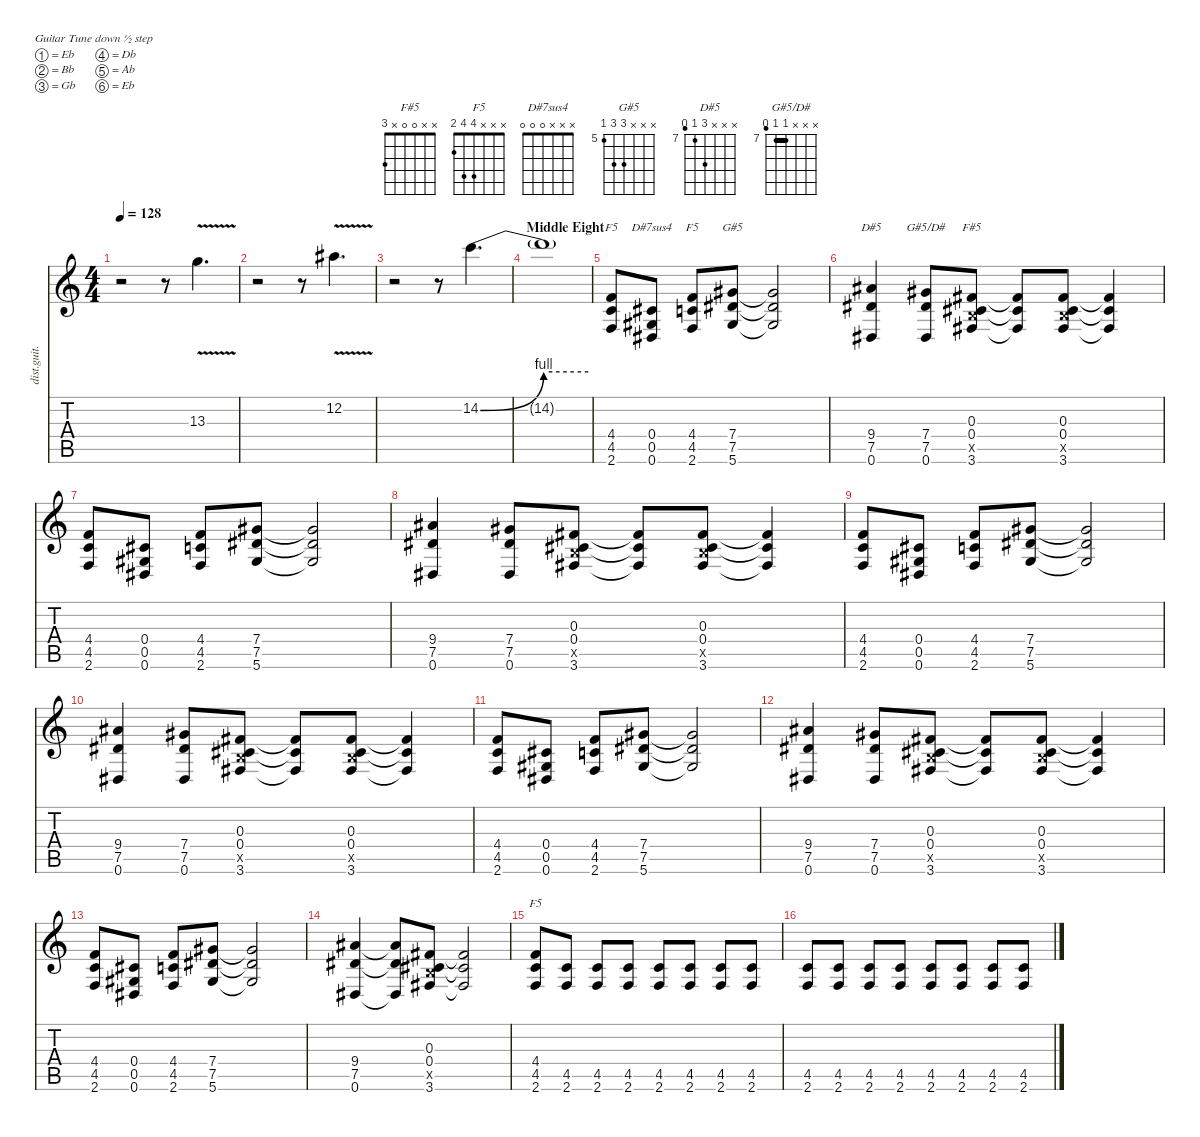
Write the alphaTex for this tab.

\defaultSystemsLayout 4
\hideDynamics
\bracketExtendMode nobrackets
\otherSystemsTrackNameOrientation horizontal
\track ("James Iha (Distorted Lead)" "dist.guit.") {instrument distortionguitar}
\staff {score tabs}
\tuning (Eb4 Bb3 Gb3 Db3 Ab2 Eb2)
\chord ("F#5" x x 0 0 x 3)
\chord ("F5" x x x 4 4 2)
\chord ("D#7sus4" x x x 0 0 0)
\chord ("G#5" x x x 7 7 5) {firstfret 5}
\chord ("D#5" x x x 9 7 6) {firstfret 7}
\chord ("G#5/D#" x x x 7 7 6) {firstfret 7 barre 7}
\ts (4 4)
\tempo 128
\clef g2
\ks c
r.2{dy mf beam Down} r.8{beam Down} 13.3{v}.4{d beam Down} |
r.2{beam Down} r.8{beam Down} 12.2{v acc #}.4{d beam Down} |
r.2{beam Down} r.8{beam Down} 14.2{be (bend 0 0 60 4)}.4{d beam Down} |
\section ("" "Middle Eight")
14.2{be (hold 0 4 60 4) t}.1{beam Down} |
(4.4 4.5 2.6).8{ch "F5" beam Up} (0.4{acc #} 0.5{acc #} 0.6{acc #}).8{ch "D#7sus4" beam Up} (4.4 4.5 2.6).8{ch "F5" beam Up} (7.4{acc #} 7.5{acc #} 5.6{acc #}).8{ch "G#5" beam Up} (7.4{t acc #} 7.5{t acc #} 5.6{t acc #}).2{beam Up} |
(9.4{acc #} 7.5{acc #} 0.6{acc #}).4{ch "D#5" beam Up} (7.4{acc #} 7.5{acc #} 0.6{acc #}).8{ch "G#5/D#" beam Up} (0.3{acc #} 0.4{acc #} 3.5{x} 3.6{acc #}).8{ch "F#5" beam Up} (3.6{t acc #} 0.4{t acc #} 0.3{t acc #}).8{beam Up} (0.3{acc #} 0.4{acc #} 3.5{x} 3.6{acc #}).8{beam Up} (0.3{t acc #} 0.4{t acc #} 3.6{t acc #}).4{beam Up} |
(4.4 4.5 2.6).8{beam Up} (0.4{acc #} 0.5{acc #} 0.6{acc #}).8{beam Up} (4.4 4.5 2.6).8{beam Up} (7.4{acc #} 7.5{acc #} 5.6{acc #}).8{beam Up} (7.4{t acc #} 7.5{t acc #} 5.6{t acc #}).2{beam Up} |
(9.4{acc #} 7.5{acc #} 0.6{acc #}).4{beam Up} (7.4{acc #} 7.5{acc #} 0.6{acc #}).8{beam Up} (0.3{acc #} 0.4{acc #} 3.5{x} 3.6{acc #}).8{beam Up} (3.6{t acc #} 0.4{t acc #} 0.3{t acc #}).8{beam Up} (0.3{acc #} 0.4{acc #} 3.5{x} 3.6{acc #}).8{beam Up} (0.3{t acc #} 0.4{t acc #} 3.6{t acc #}).4{beam Up} |
(4.4 4.5 2.6).8{beam Up} (0.4{acc #} 0.5{acc #} 0.6{acc #}).8{beam Up} (4.4 4.5 2.6).8{beam Up} (7.4{acc #} 7.5{acc #} 5.6{acc #}).8{beam Up} (7.4{t acc #} 7.5{t acc #} 5.6{t acc #}).2{beam Up} |
(9.4{acc #} 7.5{acc #} 0.6{acc #}).4{beam Up} (7.4{acc #} 7.5{acc #} 0.6{acc #}).8{beam Up} (0.3{acc #} 0.4{acc #} 3.5{x} 3.6{acc #}).8{beam Up} (3.6{t acc #} 0.4{t acc #} 0.3{t acc #}).8{beam Up} (0.3{acc #} 0.4{acc #} 3.5{x} 3.6{acc #}).8{beam Up} (0.3{t acc #} 0.4{t acc #} 3.6{t acc #}).4{beam Up} |
(4.4 4.5 2.6).8{beam Up} (0.4{acc #} 0.5{acc #} 0.6{acc #}).8{beam Up} (4.4 4.5 2.6).8{beam Up} (7.4{acc #} 7.5{acc #} 5.6{acc #}).8{beam Up} (7.4{t acc #} 7.5{t acc #} 5.6{t acc #}).2{beam Up} |
(9.4{acc #} 7.5{acc #} 0.6{acc #}).4{beam Up} (7.4{acc #} 7.5{acc #} 0.6{acc #}).8{beam Up} (0.3{acc #} 0.4{acc #} 3.5{x} 3.6{acc #}).8{beam Up} (3.6{t acc #} 0.4{t acc #} 0.3{t acc #}).8{beam Up} (0.3{acc #} 0.4{acc #} 3.5{x} 3.6{acc #}).8{beam Up} (0.3{t acc #} 0.4{t acc #} 3.6{t acc #}).4{beam Up} |
(4.4 4.5 2.6).8{beam Up} (0.4{acc #} 0.5{acc #} 0.6{acc #}).8{beam Up} (4.4 4.5 2.6).8{beam Up} (7.4{acc #} 7.5{acc #} 5.6{acc #}).8{beam Up} (7.4{t acc #} 7.5{t acc #} 5.6{t acc #}).2{beam Up} |
(9.4{acc #} 7.5{acc #} 0.6{acc #}).4{beam Up} (9.4{t acc #} 7.5{t acc #} 0.6{t acc #}).8{beam Up} (0.3{acc #} 0.4{acc #} 3.5{x} 3.6{acc #}).8{beam Up} (0.3{t acc #} 0.4{t acc #} 3.6{t acc #}).2{beam Up} |
(4.4 4.5 2.6).8{ch "F5" beam Up} (4.5 2.6).8{beam Up} (4.5 2.6).8{beam Up} (4.5 2.6).8{beam Up} (4.5 2.6).8{beam Up} (4.5 2.6).8{beam Up} (4.5 2.6).8{beam Up} (4.5 2.6).8{beam Up} |
(4.5 2.6).8{beam Up} (4.5 2.6).8{beam Up} (4.5 2.6).8{beam Up} (4.5 2.6).8{beam Up} (4.5 2.6).8{beam Up} (4.5 2.6).8{beam Up} (4.5 2.6).8{beam Up} (4.5 2.6).8{beam Up}
